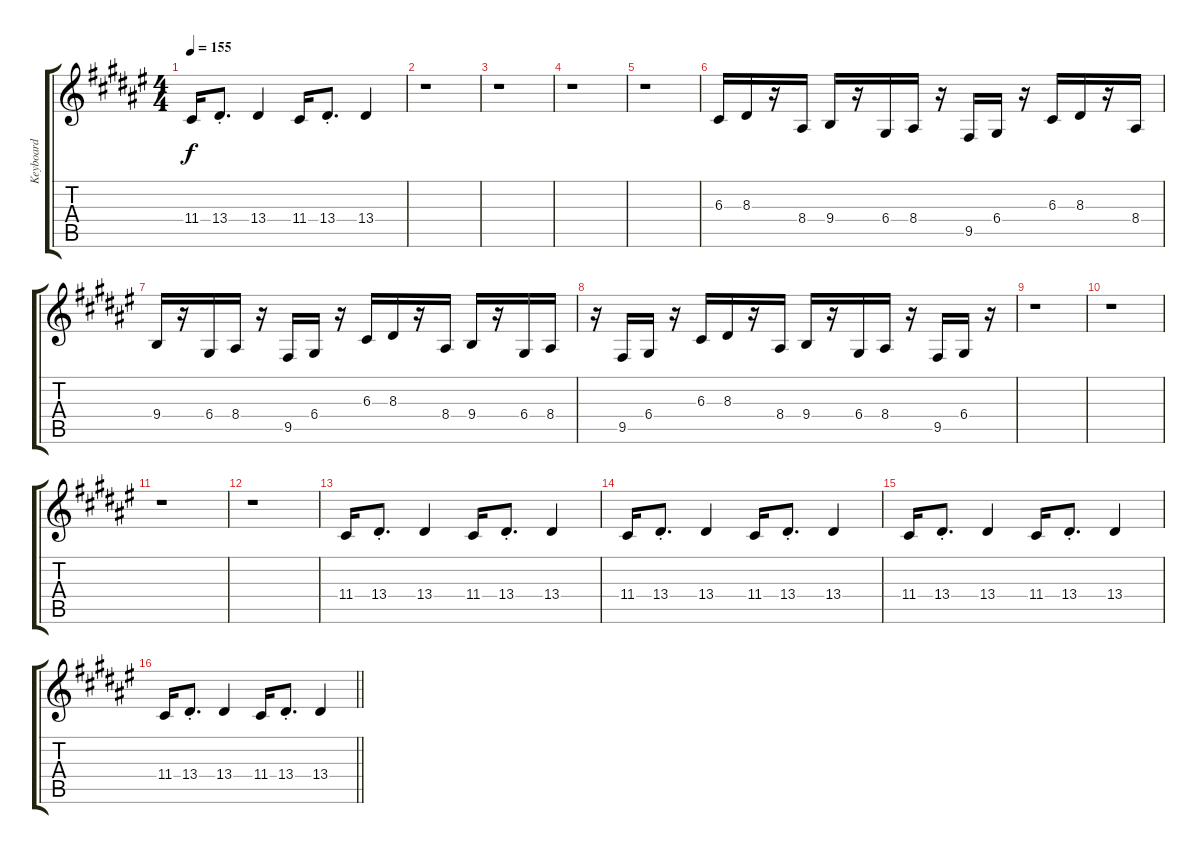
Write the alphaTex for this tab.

\track ("Keyboard" "Keyboard") {instrument harpsichord}
\staff {score tabs}
\tuning (E4 B3 G3 D3 A2 E2) {hide}
\ts (4 4)
\tempo 155
\clef g2
\ks f#
11.4.16{dy f} 13.4{st}.8{d} 13.4.4 11.4.16 13.4{st}.8{d} 13.4.4 |
r.1 |
r.1 |
r.1 |
r.1 |
6.3.16 8.3.16 r.16 8.4.16 9.4.16 r.16 6.4.16 8.4.16 r.16 9.5.16 6.4.16 r.16 6.3.16 8.3.16 r.16 8.4.16 |
9.4.16 r.16 6.4.16 8.4.16 r.16 9.5.16 6.4.16 r.16 6.3.16 8.3.16 r.16 8.4.16 9.4.16 r.16 6.4.16 8.4.16 |
r.16 9.5.16 6.4.16 r.16 6.3.16 8.3.16 r.16 8.4.16 9.4.16 r.16 6.4.16 8.4.16 r.16 9.5.16 6.4.16 r.16 |
r.1 |
r.1 |
r.1 |
r.1 |
11.4.16 13.4{st}.8{d} 13.4.4 11.4.16 13.4{st}.8{d} 13.4.4 |
11.4.16 13.4{st}.8{d} 13.4.4 11.4.16 13.4{st}.8{d} 13.4.4 |
11.4.16 13.4{st}.8{d} 13.4.4 11.4.16 13.4{st}.8{d} 13.4.4 |
\barLineRight lightlight
11.4.16 13.4{st}.8{d} 13.4.4 11.4.16 13.4{st}.8{d} 13.4.4
